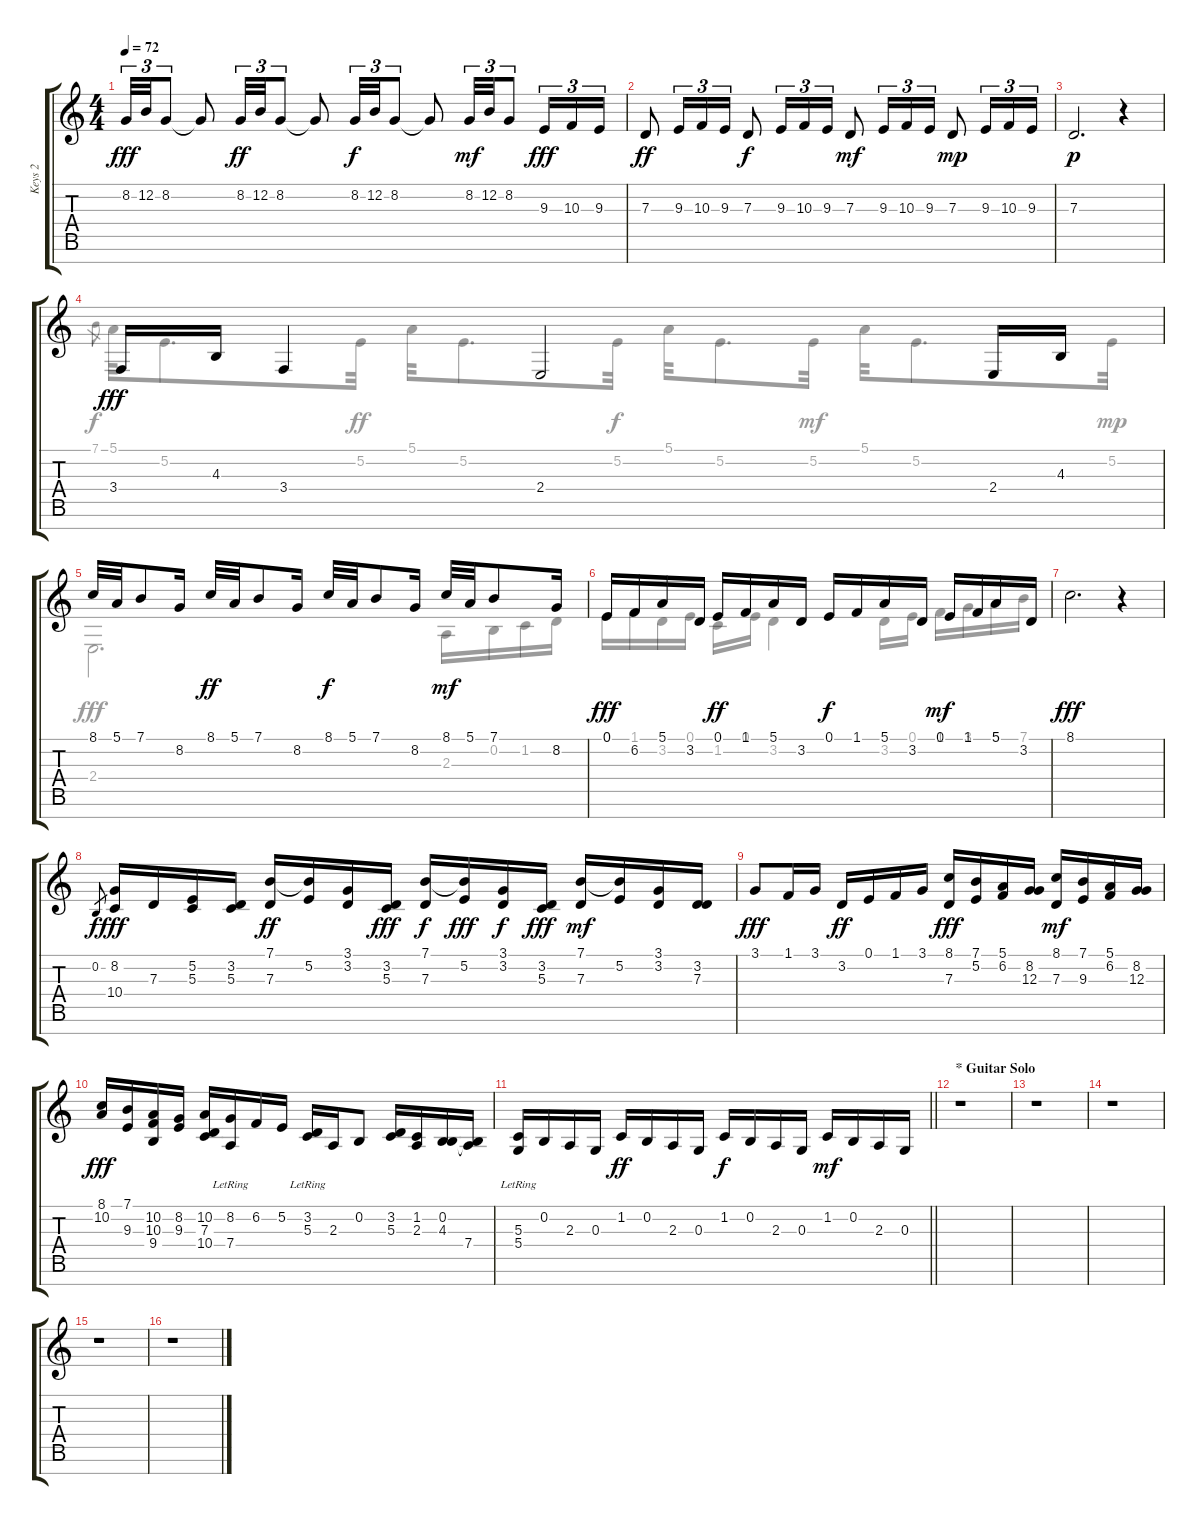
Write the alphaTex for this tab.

\track ("Keys 2" "Keys 2") {instrument electricgrandpiano}
\staff {score tabs}
\tuning (E4 B3 G3 D3 A2 E2 B1) {hide}
\voice
\ts (4 4)
\tempo 72
\clef g2
\ks c
8.2.32{tu (3 2) dy fff} 12.2.32{tu (3 2)} 8.2.8{tu (3 2)} 8.2{t}.8 8.2.32{tu (3 2) dy ff} 12.2.32{tu (3 2)} 8.2.8{tu (3 2)} 8.2{t}.8 8.2.32{tu (3 2) dy f} 12.2.32{tu (3 2)} 8.2.8{tu (3 2)} 8.2{t}.8 8.2.32{tu (3 2) dy mf} 12.2.32{tu (3 2)} 8.2.8{tu (3 2)} 9.3.16{tu (3 2) dy fff} 10.3.16{tu (3 2)} 9.3.16{tu (3 2)} |
7.3.8{dy ff} 9.3.16{tu (3 2)} 10.3.16{tu (3 2)} 9.3.16{tu (3 2)} 7.3.8{dy f} 9.3.16{tu (3 2)} 10.3.16{tu (3 2)} 9.3.16{tu (3 2)} 7.3.8{dy mf} 9.3.16{tu (3 2)} 10.3.16{tu (3 2)} 9.3.16{tu (3 2)} 7.3.8{dy mp} 9.3.16{tu (3 2)} 10.3.16{tu (3 2)} 9.3.16{tu (3 2)} |
7.3.2{d dy p} r.4 |
3.4.16{dy fff} 4.3.16 3.4.4 2.4.2 2.4.16 4.3.16 |
8.1.32 5.1.32 7.1.8 8.2.16 8.1.32{dy ff} 5.1.32 7.1.8 8.2.16 8.1.32{dy f} 5.1.32 7.1.8 8.2.16 8.1.32{dy mf} 5.1.32 7.1.8 8.2.16 |
0.1.16{dy fff} 6.2.16 5.1.16 3.2.16 0.1.16{dy ff} 1.1.16 5.1.16 3.2.16 0.1.16{dy f} 1.1.16 5.1.16 3.2.16 0.1.16{dy mf} 1.1.16 5.1.16 3.2.16 |
8.1.2{d dy fff} r.4 |
0.2.8{gr dy f} (8.2 10.4).16{dy fff} 7.3.16 (5.2 5.3).16 (3.2 5.3).16 (7.1 7.3).16{dy ff} (7.1{t} 5.2).16 (3.1 3.2).16 (3.2 5.3).16{dy fff} (7.1 7.3).16{dy f} (7.1{t} 5.2).16{dy fff} (3.1 3.2).16{dy f} (3.2 5.3).16{dy fff} (7.1 7.3).16{dy mf} (7.1{t} 5.2).16 (3.1 3.2).16 (3.2 7.3).16 |
3.1.8{dy fff} 1.1.16 3.1.16 3.2.16{dy ff} 0.1.16 1.1.16 3.1.16 (8.1 7.3).16{dy fff} (7.1 5.2).16 (5.1 6.2).16 (8.2 12.3).16 (8.1 7.3).16{dy mf} (7.1 9.3).16 (5.1 6.2).16 (8.2 12.3).16 |
(8.1 10.2).16{dy fff} (7.1 9.3).16 (10.2 10.3 9.4).16 (8.2 9.3).16 (10.2 7.3 10.4).16 (8.2 7.4{lr}).16 6.2.16 5.2.16 (3.2{lr} 5.3).16 2.3.16 0.2.8 (3.2 5.3).16 (1.2 2.3).16 (0.2 4.3).16 (4.3{t} 7.4).16 |
\barLineRight lightlight
(5.3 5.4{lr}).16 0.2.16 2.3.16 0.3.16 1.2.16{dy ff} 0.2.16 2.3.16 0.3.16 1.2.16{dy f} 0.2.16 2.3.16 0.3.16 1.2.16{dy mf} 0.2.16 2.3.16 0.3.16 |
\section ("" "* Guitar Solo")
r.1 |
r.1 |
r.1 |
r.1 |
r.1
\voice
\clef g2
\ottava regular
\simile none
\ks c
|
|
|
7.1.8{gr dy f} 5.1.32{dy fff} 5.2.8{d} 5.2.32{dy ff} 5.1.32 5.2.8{d} 5.2.32{dy f} 5.1.32 5.2.8{d} 5.2.32{dy mf} 5.1.32 5.2.8{d} 5.2.32{dy mp} |
2.4.2{d dy fff} 2.3.16 0.2.16 1.2.16 3.2.16 |
0.1.16 1.1.16 3.2.16 0.1.16 1.2.16 0.1.16 3.2.4 3.2.16 0.1.16 1.1.16 3.1.16 5.1.16 7.1.16 |
|
|
|
|
\barLineRight lightlight
|
|
|
|
|
